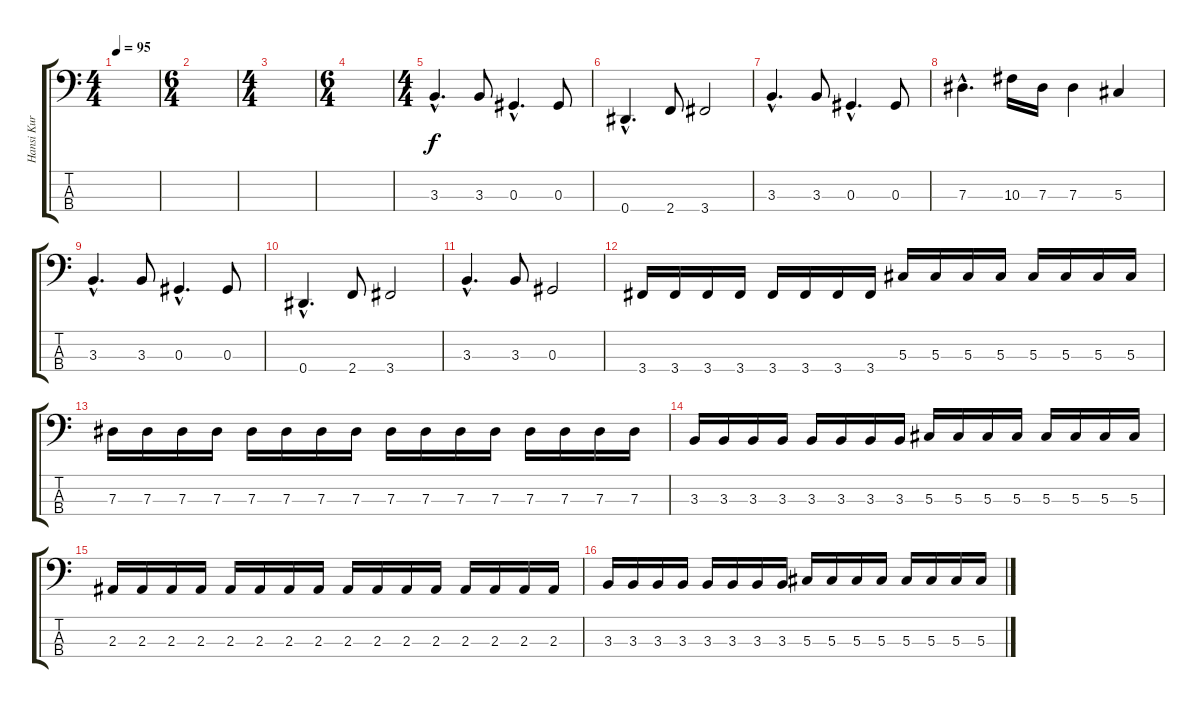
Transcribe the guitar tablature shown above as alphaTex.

\track (" Hansi Kursch" " Hansi Kur") {instrument electricbasspick}
\staff {score tabs}
\tuning (Gb2 Db2 Ab1 Eb1) {hide}
\ts (4 4)
\tempo 95
\clef f4
\ks c
|
\ts (6 4)
|
\ts (4 4)
|
\ts (6 4)
|
\ts (4 4)
3.3{hac}.4{d} 3.3.8 0.3{hac}.4{d} 0.3.8 |
0.4{hac}.4{d} 2.4.8 3.4.2 |
3.3{hac}.4{d} 3.3.8 0.3{hac}.4{d} 0.3.8 |
7.3{hac}.4{d} 10.3.16 7.3.16 7.3.4 5.3.4 |
3.3{hac}.4{d} 3.3.8 0.3{hac}.4{d} 0.3.8 |
0.4{hac}.4{d} 2.4.8 3.4.2 |
3.3{hac}.4{d} 3.3.8 0.3.2 |
3.4.16 3.4.16 3.4.16 3.4.16 3.4.16 3.4.16 3.4.16 3.4.16 5.3.16 5.3.16 5.3.16 5.3.16 5.3.16 5.3.16 5.3.16 5.3.16 |
7.3.16 7.3.16 7.3.16 7.3.16 7.3.16 7.3.16 7.3.16 7.3.16 7.3.16 7.3.16 7.3.16 7.3.16 7.3.16 7.3.16 7.3.16 7.3.16 |
3.3.16 3.3.16 3.3.16 3.3.16 3.3.16 3.3.16 3.3.16 3.3.16 5.3.16 5.3.16 5.3.16 5.3.16 5.3.16 5.3.16 5.3.16 5.3.16 |
2.3.16 2.3.16 2.3.16 2.3.16 2.3.16 2.3.16 2.3.16 2.3.16 2.3.16 2.3.16 2.3.16 2.3.16 2.3.16 2.3.16 2.3.16 2.3.16 |
3.3.16 3.3.16 3.3.16 3.3.16 3.3.16 3.3.16 3.3.16 3.3.16 5.3.16 5.3.16 5.3.16 5.3.16 5.3.16 5.3.16 5.3.16 5.3.16
